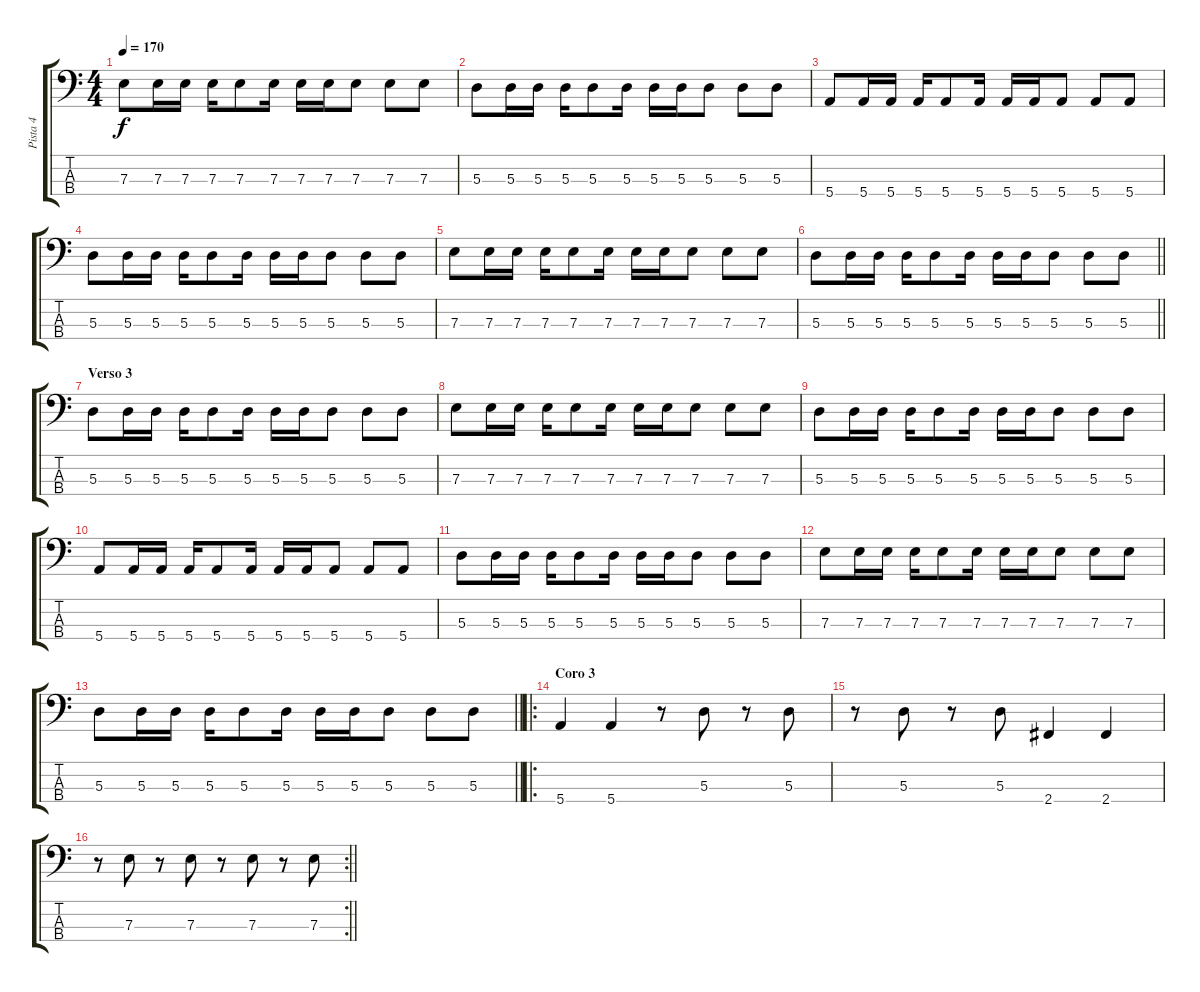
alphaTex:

\track ("Pista 4" "Pista 4") {instrument electricbassfinger}
\staff {score tabs}
\tuning (G2 D2 A1 E1) {hide}
\ts (4 4)
\tempo 170
\clef f4
\ks c
7.3.8{dy f} 7.3.16 7.3.16 7.3.16 7.3.8 7.3.16 7.3.16 7.3.16 7.3.8 7.3.8 7.3.8 |
5.3.8 5.3.16 5.3.16 5.3.16 5.3.8 5.3.16 5.3.16 5.3.16 5.3.8 5.3.8 5.3.8 |
5.4.8 5.4.16 5.4.16 5.4.16 5.4.8 5.4.16 5.4.16 5.4.16 5.4.8 5.4.8 5.4.8 |
5.3.8 5.3.16 5.3.16 5.3.16 5.3.8 5.3.16 5.3.16 5.3.16 5.3.8 5.3.8 5.3.8 |
7.3.8 7.3.16 7.3.16 7.3.16 7.3.8 7.3.16 7.3.16 7.3.16 7.3.8 7.3.8 7.3.8 |
\barLineRight lightlight
5.3.8 5.3.16 5.3.16 5.3.16 5.3.8 5.3.16 5.3.16 5.3.16 5.3.8 5.3.8 5.3.8 |
\section ("" "Verso 3")
5.3.8 5.3.16 5.3.16 5.3.16 5.3.8 5.3.16 5.3.16 5.3.16 5.3.8 5.3.8 5.3.8 |
7.3.8 7.3.16 7.3.16 7.3.16 7.3.8 7.3.16 7.3.16 7.3.16 7.3.8 7.3.8 7.3.8 |
5.3.8 5.3.16 5.3.16 5.3.16 5.3.8 5.3.16 5.3.16 5.3.16 5.3.8 5.3.8 5.3.8 |
5.4.8 5.4.16 5.4.16 5.4.16 5.4.8 5.4.16 5.4.16 5.4.16 5.4.8 5.4.8 5.4.8 |
5.3.8 5.3.16 5.3.16 5.3.16 5.3.8 5.3.16 5.3.16 5.3.16 5.3.8 5.3.8 5.3.8 |
7.3.8 7.3.16 7.3.16 7.3.16 7.3.8 7.3.16 7.3.16 7.3.16 7.3.8 7.3.8 7.3.8 |
\barLineRight lightlight
5.3.8 5.3.16 5.3.16 5.3.16 5.3.8 5.3.16 5.3.16 5.3.16 5.3.8 5.3.8 5.3.8 |
\ro
\section ("" "Coro 3")
5.4.4 5.4.4 r.8 5.3.8 r.8 5.3.8 |
r.8 5.3.8 r.8 5.3.8 2.4.4 2.4.4 |
\rc 2
\barLineRight lightlight
r.8 7.3.8 r.8 7.3.8 r.8 7.3.8 r.8 7.3.8
